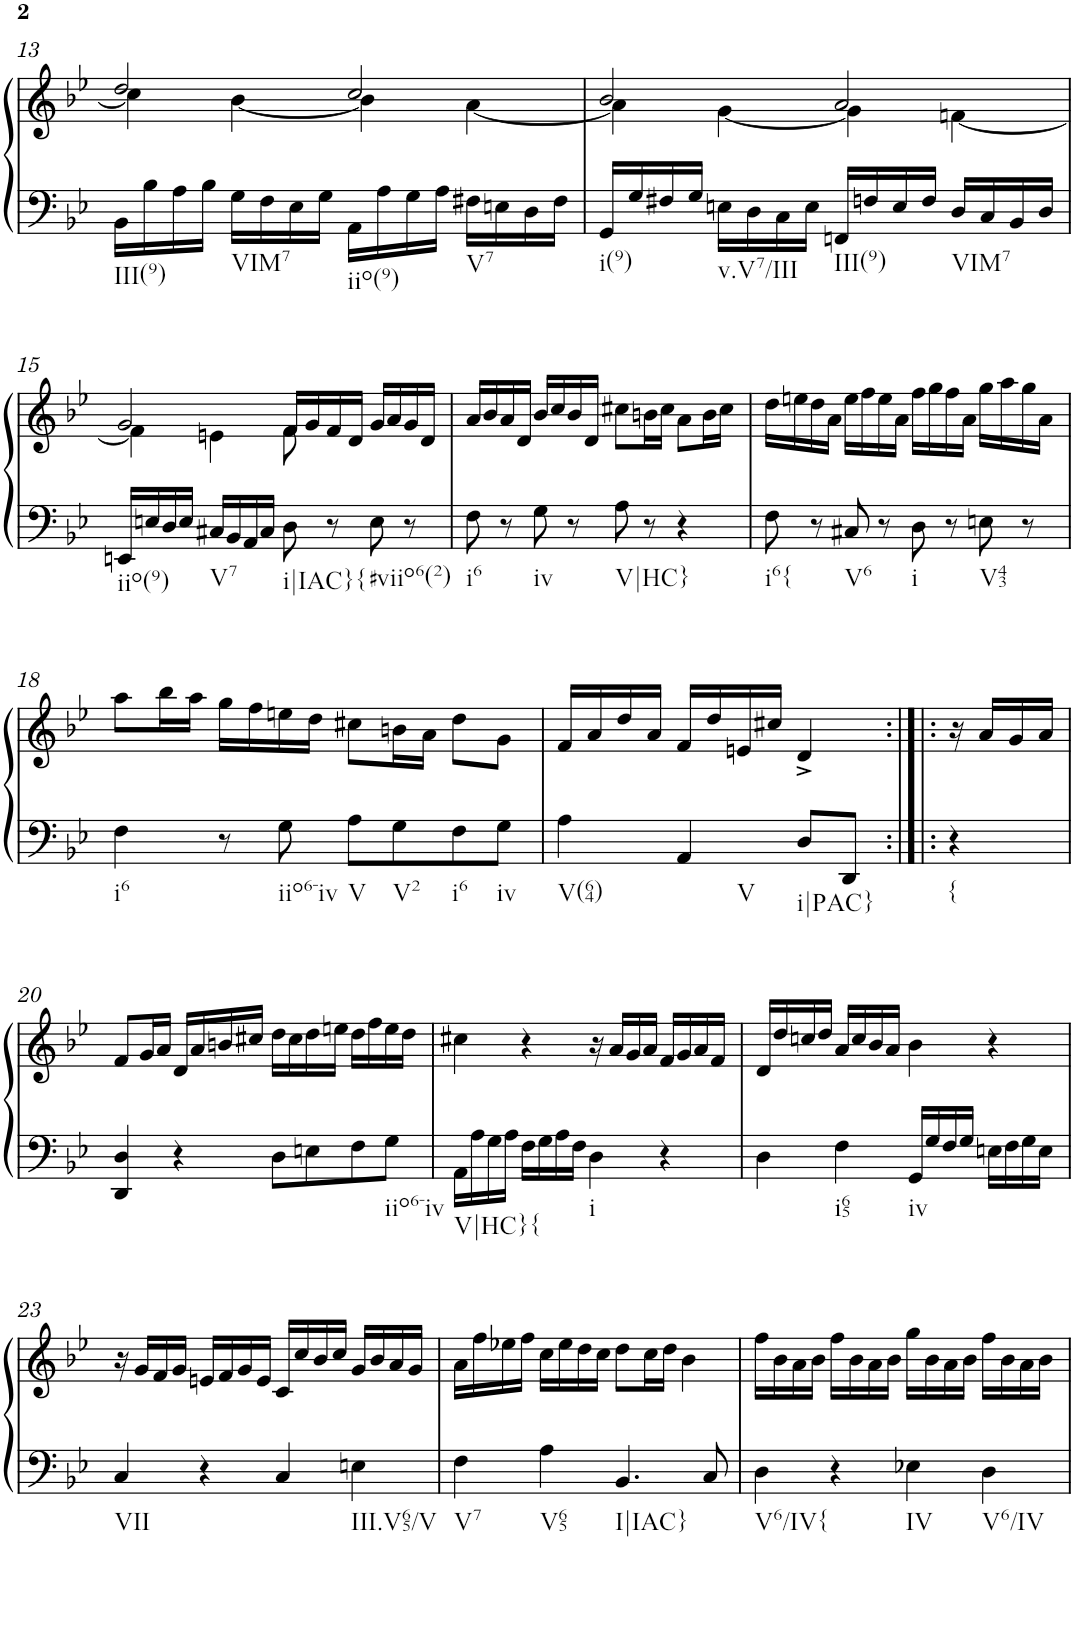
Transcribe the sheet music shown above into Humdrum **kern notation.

**kern	**kern
*part1	*part1
*staff2	*staff1
*I"Piano	*
*I'Pno	*
!!LO:PB:g=z
*clefF4	*clefG2
*k[b-e-]	*k[b-e-]
*g:	*g:
*M4/4	*M4/4
*met(c)	*met(c)
=13	=13
*	*^
!LO:TX:b:t=III(9)	!	!
16BB-\LL	2dd/	4cc\]
16B-\	.	.
16A\	.	.
16B-\JJ	.	.
!LO:TX:b:t=VIM7	!	!
16G\LL	.	[<4b-\
16F\	.	.
16E-\	.	.
16G\JJ	.	.
!LO:TX:b:t=iio(9)	!	!
16AA\LL	2cc/	4b-\]
16A\	.	.
16G\	.	.
16A\JJ	.	.
!LO:TX:b:t=V7	!	!
16F#X\LL	.	[<4a\
16En\	.	.
16D\	.	.
16F#\JJ	.	.
=14	=14	=14
!LO:TX:b:t=i(9)	!	!
16GG/LL	2b-/	4a\]
16G/	.	.
16F#X/	.	.
16G/JJ	.	.
!LO:TX:b:t=v.V7/III	!	!
16En\LL	.	[<4g\
16D\	.	.
16C\	.	.
16E\JJ	.	.
!LO:TX:b:t=III(9)	!	!
16FFn/LL	2a/	4g\]
16Fn/	.	.
16E/	.	.
16F/JJ	.	.
!LO:TX:b:t=VIM7	!	!
16D/LL	.	[<4fn\
16C/	.	.
16BB-/	.	.
16D/JJ	.	.
!!LO:LB:g=z	!!
=15	=15	=15
!LO:TX:b:t=iio(9)	!	!
16EEn/LL	2g/	4f\]
16En/	.	.
16D/	.	.
16E/JJ	.	.
!LO:TX:b:t=V7	!	!
16C#X/LL	.	4en\
16BB-/	.	.
16AA/	.	.
16C#/JJ	.	.
!LO:TX:b:t=i|IAC}{	!	!
8D\	16f/LL	8f\
.	16g/	.
8r	16f/	4.ryy
.	16d/JJ	.
!LO:TX:b:t=#viio6(2)	!	!
8E\	16g/LL	.
.	16a/	.
8r	16g/	.
.	16d/JJ	.
*	*v	*v
=16	=16
!LO:TX:b:t=i6	!
8F\	16a/LL
.	16b-/
8r	16a/
.	16d/JJ
!LO:TX:b:t=iv	!
8G\	16b-/LL
.	16cc/
8r	16b-/
.	16d/JJ
!LO:TX:b:t=V|HC}	!
8A\	8cc#X\L
8r	16bn\L
.	16cc#\JJ
4r	8a\L
.	16b\L
.	16cc#\JJ
=17	=17
!LO:TX:b:t=i6{	!
8F\	16dd\LL
.	16een\
8r	16dd\
.	16a\JJ
!LO:TX:b:t=V6	!
8C#X/	16ee\LL
.	16ff\
8r	16ee\
.	16a\JJ
!LO:TX:b:t=i	!
8D\	16ff\LL
.	16gg\
8r	16ff\
.	16a\JJ
!LO:TX:b:t=V43	!
8En\	16gg\LL
.	16aa\
8r	16gg\
.	16a\JJ
!!LO:LB:g=z
=18	=18
!LO:TX:b:t=i6	!
4F\	8aa\L
.	16bb-\L
.	16aa\JJ
8r	16gg\LL
.	16ff\
!LO:TX:b:t=iio6-iv	!
8G\	16een\
.	16dd\JJ
!LO:TX:b:t=V	!
8A\L	8cc#X\L
!LO:TX:b:t=V2	!
8G\	16bn\L
.	16a\JJ
!LO:TX:b:t=i6	!
8F\	8dd\L
!LO:TX:b:t=iv	!
8G\J	8g\J
=19	=19
!LO:TX:b:t=V(64)	!
4A\	16f/LL
.	16a/
.	16dd/
.	16a/JJ
!LO:TX:b:t=V	!
4AA/	16f/LL
.	16dd/
.	16en/
.	16cc#X/JJ
!LO:TX:b:t=i|PAC}	!
8D/L	4d^/
8DD/J	.
=19X1:|!|:	=19X1:|!|:
!LO:TX:b:t={	!
4r	16r
.	16a/LL
.	16g/
.	16a/JJ
!!LO:LB:g=z
=20	=20
4DD/ 4D/	8f/L
.	16g/L
.	16a/JJ
4r	16d/LL
.	16a/
.	16bn/
.	16cc#X/JJ
8D\L	16dd\LL
.	16cc#\
8En\	16dd\
.	16een\JJ
8F\	16dd\LL
.	16ff\
!LO:TX:b:t=iio6-iv	!
8G\J	16ee\
.	16dd\JJ
=21	=21
!LO:TX:b:t=V|HC}{	!
16AA\LL	4cc#X\
16A\	.
16G\	.
16A\JJ	.
16F\LL	4r
16G\	.
16A\	.
16F\JJ	.
!LO:TX:b:t=i	!
4D\	16r
.	16a/LL
.	16g/
.	16a/JJ
4r	16f/LL
.	16g/
.	16a/
.	16f/JJ
=22	=22
4D\	16d/LL
.	16dd/
.	16ccn/
.	16dd/JJ
!LO:TX:b:t=i65	!
4F\	16a/LL
.	16cc/
.	16b-/
.	16a/JJ
!LO:TX:b:t=iv	!
16GG/LL	4b-\
16G/	.
16F/	.
16G/JJ	.
16En\LL	4r
16F\	.
16G\	.
16E\JJ	.
!!LO:LB:g=z
=23	=23
!LO:TX:b:t=VII	!
4C/	16r
.	16g/LL
.	16f/
.	16g/JJ
4r	16en/LL
.	16f/
.	16g/
.	16e/JJ
4C/	16c/LL
.	16cc/
.	16b-/
.	16cc/JJ
!LO:TX:b:t=III.V65/V	!
4En\	16g/LL
.	16b-/
.	16a/
.	16g/JJ
=24	=24
!LO:TX:b:t=V7	!
4F\	16a\LL
.	16ff\
.	16ee-X\
.	16ff\JJ
!LO:TX:b:t=V65	!
4A\	16cc\LL
.	16ee-\
.	16dd\
.	16cc\JJ
!LO:TX:b:t=I|IAC}	!
4.BB-/	8dd\L
.	16cc\L
.	16dd\JJ
.	4b-\
8C/	.
=25	=25
!LO:TX:b:t=V6/IV{	!
4D\	16ff\LL
.	16b-\
.	16a\
.	16b-\JJ
4r	16ff\LL
.	16b-\
.	16a\
.	16b-\JJ
!LO:TX:b:t=IV	!
4E-X\	16gg\LL
.	16b-\
.	16a\
.	16b-\JJ
!LO:TX:b:t=V6/IV	!
4D\	16ff\LL
.	16b-\
.	16a\
.	16b-\JJ
=	=
*-	*-
